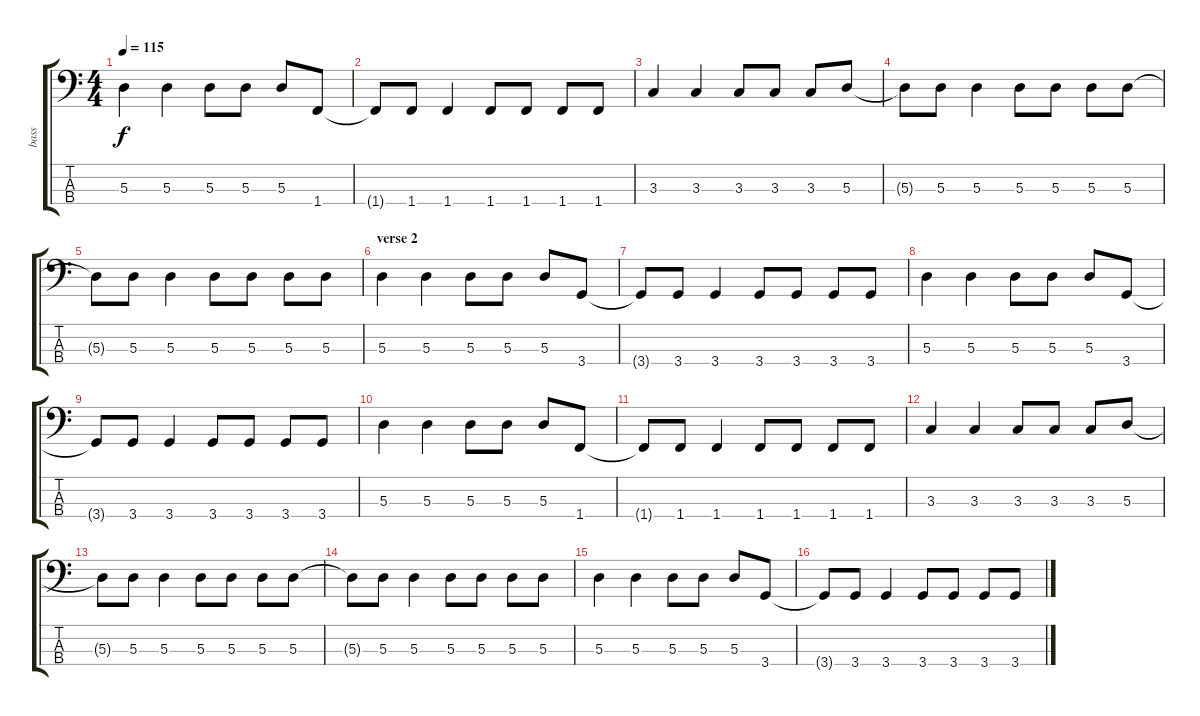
\track ("bass" "bass") {instrument acousticbass}
\staff {score tabs}
\tuning (G2 D2 A1 E1) {hide}
\ts (4 4)
\tempo 115
\clef f4
\ks c
5.3.4{dy f} 5.3.4 5.3.8 5.3.8 5.3.8 1.4.8 |
1.4{t}.8 1.4.8 1.4.4 1.4.8 1.4.8 1.4.8 1.4.8 |
3.3.4 3.3.4 3.3.8 3.3.8 3.3.8 5.3.8 |
5.3{t}.8 5.3.8 5.3.4 5.3.8 5.3.8 5.3.8 5.3.8 |
5.3{t}.8 5.3.8 5.3.4 5.3.8 5.3.8 5.3.8 5.3.8 |
\section ("" "verse 2")
5.3.4 5.3.4 5.3.8 5.3.8 5.3.8 3.4.8 |
3.4{t}.8 3.4.8 3.4.4 3.4.8 3.4.8 3.4.8 3.4.8 |
5.3.4 5.3.4 5.3.8 5.3.8 5.3.8 3.4.8 |
3.4{t}.8 3.4.8 3.4.4 3.4.8 3.4.8 3.4.8 3.4.8 |
5.3.4 5.3.4 5.3.8 5.3.8 5.3.8 1.4.8 |
1.4{t}.8 1.4.8 1.4.4 1.4.8 1.4.8 1.4.8 1.4.8 |
3.3.4 3.3.4 3.3.8 3.3.8 3.3.8 5.3.8 |
5.3{t}.8 5.3.8 5.3.4 5.3.8 5.3.8 5.3.8 5.3.8 |
5.3{t}.8 5.3.8 5.3.4 5.3.8 5.3.8 5.3.8 5.3.8 |
5.3.4 5.3.4 5.3.8 5.3.8 5.3.8 3.4.8 |
3.4{t}.8 3.4.8 3.4.4 3.4.8 3.4.8 3.4.8 3.4.8
